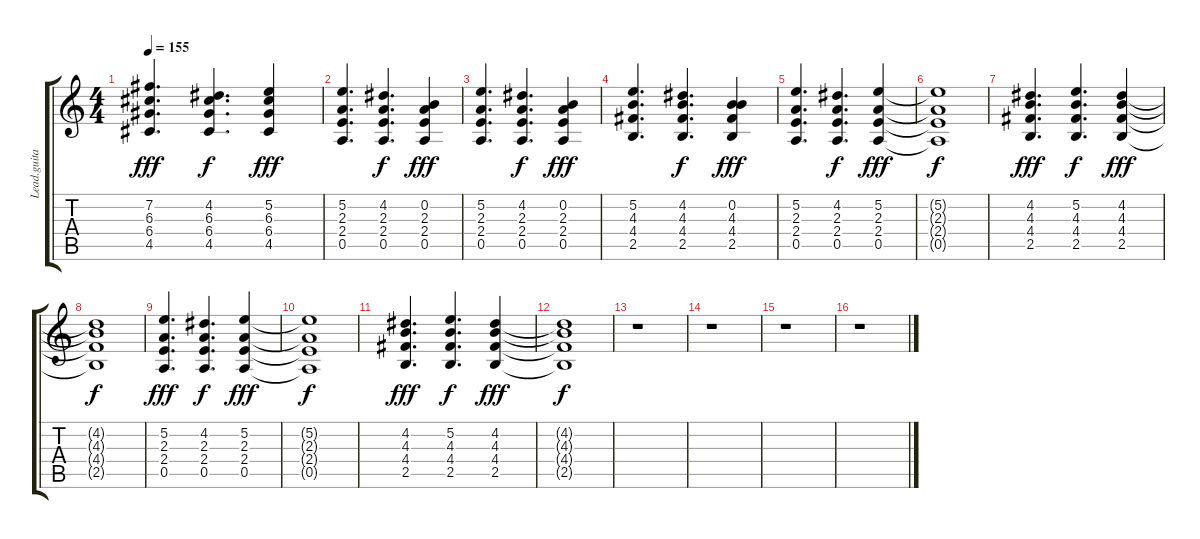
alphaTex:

\track ("Lead.guitar" "Lead.guita") {instrument electricguitarclean}
\staff {score tabs}
\tuning (E4 B3 G3 D3 A2 E2) {hide}
\ts (4 4)
\tempo 155
\clef g2
\ks c
(7.2 6.3 6.4 4.5).4{d dy fff} (4.2 6.3 6.4 4.5).4{d dy f} (5.2 6.3 6.4 4.5).4{dy fff} |
(5.2 2.3 2.4 0.5).4{d} (4.2 2.3 2.4 0.5).4{d dy f} (0.2 2.3 2.4 0.5).4{dy fff} |
(5.2 2.3 2.4 0.5).4{d} (4.2 2.3 2.4 0.5).4{d dy f} (0.2 2.3 2.4 0.5).4{dy fff} |
(5.2 4.3 4.4 2.5).4{d} (4.2 4.3 4.4 2.5).4{d dy f} (0.2 4.3 4.4 2.5).4{dy fff} |
(5.2 2.3 2.4 0.5).4{d} (4.2 2.3 2.4 0.5).4{d dy f} (5.2 2.3 2.4 0.5).4{dy fff} |
(5.2{t} 2.3{t} 2.4{t} 0.5{t}).1{dy f} |
(4.2 4.3 4.4 2.5).4{d dy fff} (5.2 4.3 4.4 2.5).4{d dy f} (4.2 4.3 4.4 2.5).4{dy fff} |
(4.2{t} 4.3{t} 4.4{t} 2.5{t}).1{dy f} |
(5.2 2.3 2.4 0.5).4{d dy fff} (4.2 2.3 2.4 0.5).4{d dy f} (5.2 2.3 2.4 0.5).4{dy fff} |
(5.2{t} 2.3{t} 2.4{t} 0.5{t}).1{dy f} |
(4.2 4.3 4.4 2.5).4{d dy fff} (5.2 4.3 4.4 2.5).4{d dy f} (4.2 4.3 4.4 2.5).4{dy fff} |
(4.2{t} 4.3{t} 4.4{t} 2.5{t}).1{dy f} |
r.1 |
r.1 |
r.1 |
r.1
